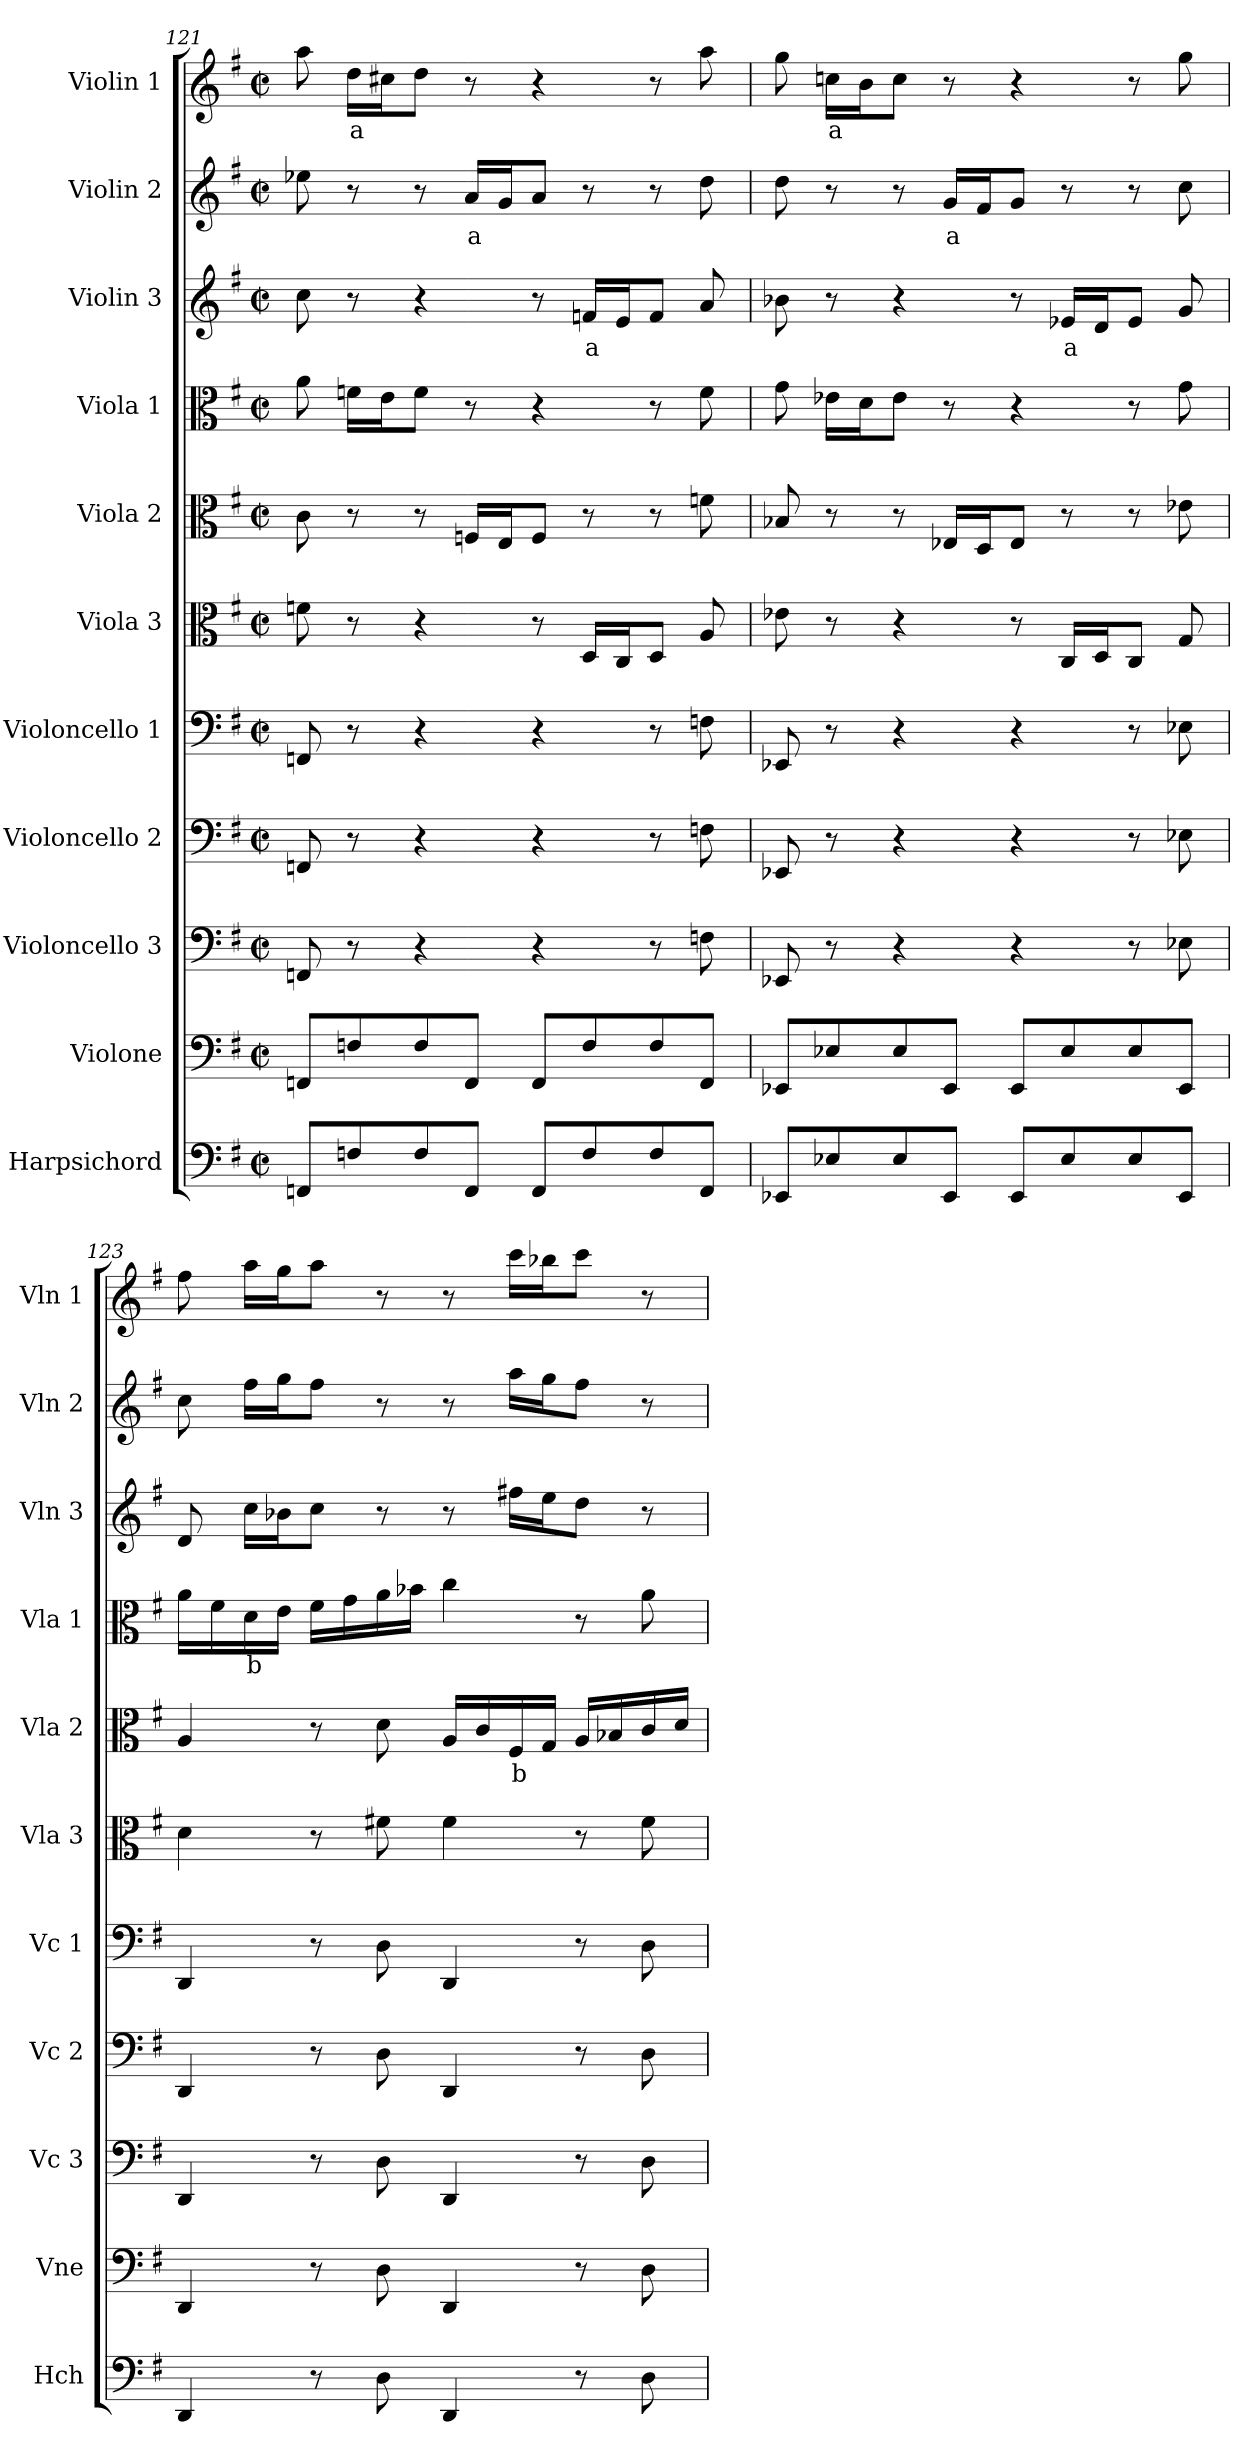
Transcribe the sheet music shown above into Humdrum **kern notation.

**kern	**kern	**kern	**kern	**kern	**kern	**kern	**text	**kern	**text	**kern	**text	**kern	**text	**kern	**text
*part11	*part10	*part9	*part8	*part7	*part6	*part5	*part5	*part4	*part4	*part3	*part3	*part2	*part2	*part1	*part1
*staff11	*staff10	*staff9	*staff8	*staff7	*staff6	*staff5	*staff5	*staff4	*staff4	*staff3	*staff3	*staff2	*staff2	*staff1	*staff1
*I"Harpsichord	*I"Violone	*I"Violoncello 3	*I"Violoncello 2	*I"Violoncello 1	*I"Viola 3	*I"Viola 2	*	*I"Viola 1	*	*I"Violin 3	*	*I"Violin 2	*	*I"Violin 1	*
*I'Hch	*I'Vne	*I'Vc 3	*I'Vc 2	*I'Vc 1	*I'Vla 3	*I'Vla 2	*	*I'Vla 1	*	*I'Vln 3	*	*I'Vln 2	*	*I'Vln 1	*
*clefF4	*clefF4	*clefF4	*clefF4	*clefF4	*clefC3	*clefC3	*	*clefC3	*	*clefG2	*	*clefG2	*	*clefG2	*
*	*ITrd7c12	*	*	*	*	*	*	*	*	*	*	*	*	*	*
*k[f#]	*k[f#]	*k[f#]	*k[f#]	*k[f#]	*k[f#]	*k[f#]	*	*k[f#]	*	*k[f#]	*	*k[f#]	*	*k[f#]	*
*M4/4	*M4/4	*M4/4	*M4/4	*M4/4	*M4/4	*M4/4	*	*M4/4	*	*M4/4	*	*M4/4	*	*M4/4	*
*met(c|)	*met(c|)	*met(c|)	*met(c|)	*met(c|)	*met(c|)	*met(c|)	*	*met(c|)	*	*met(c|)	*	*met(c|)	*	*met(c|)	*
=121	=121	=121	=121	=121	=121	=121	=121	=121	=121	=121	=121	=121	=121	=121	=121
8FFn/L	8FFFn/L	8FFn/	8FFn/	8FFn/	8fn\	8c\	.	8a\	.	8cc\	.	8ee-X\	.	8aa\	.
!	!	!	!	!	!	!	!	!	!	!	!	!	!	!	!LO:LY:b:color=#FF0000
8Fn/	8FFn/	8r	8r	8r	8r	8r	.	16fn\LL	.	8r	.	8r	.	16dd\LL	a
.	.	.	.	.	.	.	.	16e\J	.	.	.	.	.	16cc#X\J	.
8F/	8FF/	4r	4r	4r	4r	8r	.	8f\J	.	4r	.	8r	.	8dd\J	.
!	!	!	!	!	!	!	!	!	!	!	!	!	!LO:LY:b:color=#FF0000	!	!
8FF/J	8FFF/J	.	.	.	.	16Fn/LL	.	8r	.	.	.	16a/LL	a	8r	.
.	.	.	.	.	.	16E/J	.	.	.	.	.	16g/J	.	.	.
8FF/L	8FFF/L	4r	4r	4r	8r	8F/J	.	4r	.	8r	.	8a/J	.	4r	.
!	!	!	!	!	!	!	!	!	!	!	!LO:LY:b:color=#FF0000	!	!	!	!
8F/	8FF/	.	.	.	16D/LL	8r	.	.	.	16fn/LL	a	8r	.	.	.
.	.	.	.	.	16C/J	.	.	.	.	16e/J	.	.	.	.	.
8F/	8FF/	8r	8r	8r	8D/J	8r	.	8r	.	8f/J	.	8r	.	8r	.
8FF/J	8FFF/J	8Fn\	8Fn\	8Fn\	8A/	8fn\	.	8f\	.	8a/	.	8dd\	.	8aa\	.
=122	=122	=122	=122	=122	=122	=122	=122	=122	=122	=122	=122	=122	=122	=122	=122
8EE-X/L	8EEE-X/L	8EE-X/	8EE-X/	8EE-X/	8e-X\	8B-X/	.	8g\	.	8b-X\	.	8dd\	.	8gg\	.
!	!	!	!	!	!	!	!	!	!	!	!	!	!	!	!LO:LY:b:color=#FF0000
8E-X/	8EE-X/	8r	8r	8r	8r	8r	.	16e-X\LL	.	8r	.	8r	.	16ccn\LL	a
.	.	.	.	.	.	.	.	16d\J	.	.	.	.	.	16b\J	.
8E-/	8EE-/	4r	4r	4r	4r	8r	.	8e-\J	.	4r	.	8r	.	8cc\J	.
!	!	!	!	!	!	!	!	!	!	!	!	!	!LO:LY:b:color=#FF0000	!	!
8EE-/J	8EEE-/J	.	.	.	.	16E-X/LL	.	8r	.	.	.	16g/LL	a	8r	.
.	.	.	.	.	.	16D/J	.	.	.	.	.	16f#/J	.	.	.
8EE-/L	8EEE-/L	4r	4r	4r	8r	8E-/J	.	4r	.	8r	.	8g/J	.	4r	.
!	!	!	!	!	!	!	!	!	!	!	!LO:LY:b:color=#FF0000	!	!	!	!
8E-/	8EE-/	.	.	.	16C/LL	8r	.	.	.	16e-X/LL	a	8r	.	.	.
.	.	.	.	.	16D/J	.	.	.	.	16d/J	.	.	.	.	.
8E-/	8EE-/	8r	8r	8r	8C/J	8r	.	8r	.	8e-/J	.	8r	.	8r	.
8EE-/J	8EEE-/J	8E-X\	8E-X\	8E-X\	8G/	8e-X\	.	8g\	.	8g/	.	8cc\	.	8gg\	.
!!LO:PB:g=z
=123	=123	=123	=123	=123	=123	=123	=123	=123	=123	=123	=123	=123	=123	=123	=123
4DD/	4DDD/	4DD/	4DD/	4DD/	4d\	4A/	.	16a\LL	.	8d/	.	8cc\	.	8ff#\	.
.	.	.	.	.	.	.	.	16f#\	.	.	.	.	.	.	.
!	!	!	!	!	!	!	!	!	!LO:LY:b:color=#FF0000	!	!	!	!	!	!
.	.	.	.	.	.	.	.	16d\	b	16cc\LL	.	16ff#\LL	.	16aa\LL	.
.	.	.	.	.	.	.	.	16e\JJ	.	16b-X\J	.	16gg\J	.	16gg\J	.
8r	8r	8r	8r	8r	8r	8r	.	16f#\LL	.	8cc\J	.	8ff#\J	.	8aa\J	.
.	.	.	.	.	.	.	.	16g\	.	.	.	.	.	.	.
8D\	8DD\	8D\	8D\	8D\	8f#X\	8d\	.	16a\	.	8r	.	8r	.	8r	.
.	.	.	.	.	.	.	.	16b-X\JJ	.	.	.	.	.	.	.
4DD/	4DDD/	4DD/	4DD/	4DD/	4f#\	16A/LL	.	4cc\	.	8r	.	8r	.	8r	.
.	.	.	.	.	.	16c/	.	.	.	.	.	.	.	.	.
!	!	!	!	!	!	!	!LO:LY:b:color=#FF0000	!	!	!	!	!	!	!	!
.	.	.	.	.	.	16F#/	b	.	.	16ff#X\LL	.	16aa\LL	.	16ccc\LL	.
.	.	.	.	.	.	16G/JJ	.	.	.	16ee\J	.	16gg\J	.	16bb-X\J	.
8r	8r	8r	8r	8r	8r	16A/LL	.	8r	.	8dd\J	.	8ff#\J	.	8ccc\J	.
.	.	.	.	.	.	16B-X/	.	.	.	.	.	.	.	.	.
8D\	8DD\	8D\	8D\	8D\	8f#\	16c/	.	8a\	.	8r	.	8r	.	8r	.
.	.	.	.	.	.	16d/JJ	.	.	.	.	.	.	.	.	.
=	=	=	=	=	=	=	=	=	=	=	=	=	=	=	=
*-	*-	*-	*-	*-	*-	*-	*-	*-	*-	*-	*-	*-	*-	*-	*-
